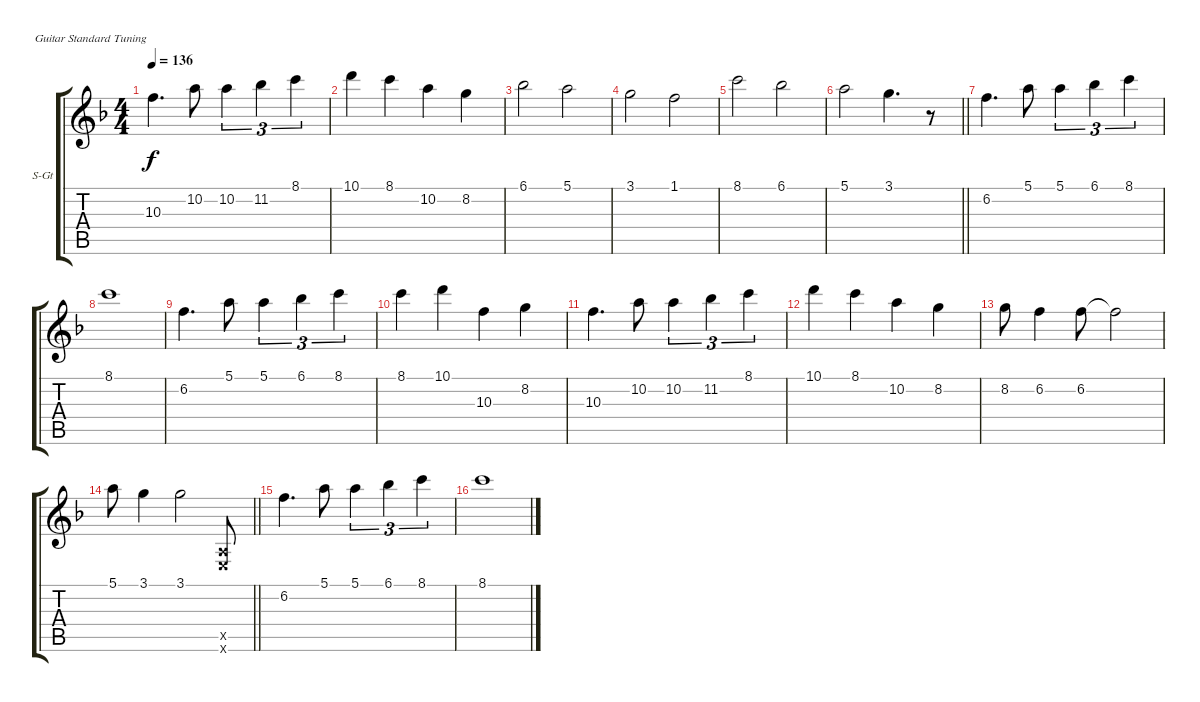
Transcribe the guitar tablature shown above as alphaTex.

\bracketExtendMode groupsimilarinstruments
\firstSystemTrackNameOrientation horizontal
\otherSystemsTrackNameOrientation horizontal
\track ("Sax" "S-Gt") {instrument altosax}
\staff {score tabs}
\tuning (E4 B3 G3 D3 A2 E2)
\displaytranspose 12
\ts (4 4)
\tempo 136
\clef g2
\ks f
10.3.4{d dy f} 10.2.8 10.2.4{tu (3 2)} 11.2.4{tu (3 2)} 8.1.4{tu (3 2)} |
10.1.4 8.1.4 10.2.4 8.2.4 |
6.1.2 5.1.2 |
3.1.2 1.1.2 |
8.1.2 6.1.2 |
\barLineRight lightlight
5.1.2 3.1.4{d} r.8 |
6.2.4{d} 5.1.8 5.1.4{tu (3 2)} 6.1.4{tu (3 2)} 8.1.4{tu (3 2)} |
8.1.1 |
6.2.4{d} 5.1.8 5.1.4{tu (3 2)} 6.1.4{tu (3 2)} 8.1.4{tu (3 2)} |
8.1.4 10.1.4 10.3.4 8.2.4 |
10.3.4{d} 10.2.8 10.2.4{tu (3 2)} 11.2.4{tu (3 2)} 8.1.4{tu (3 2)} |
10.1.4 8.1.4 10.2.4 8.2.4 |
8.2.8 6.2.4 6.2.8 6.2{t}.2 |
\barLineRight lightlight
5.1.8 3.1.4 3.1.2 (0.5{x} 0.6{x}).8 |
6.2.4{d} 5.1.8 5.1.4{tu (3 2)} 6.1.4{tu (3 2)} 8.1.4{tu (3 2)} |
8.1.1
